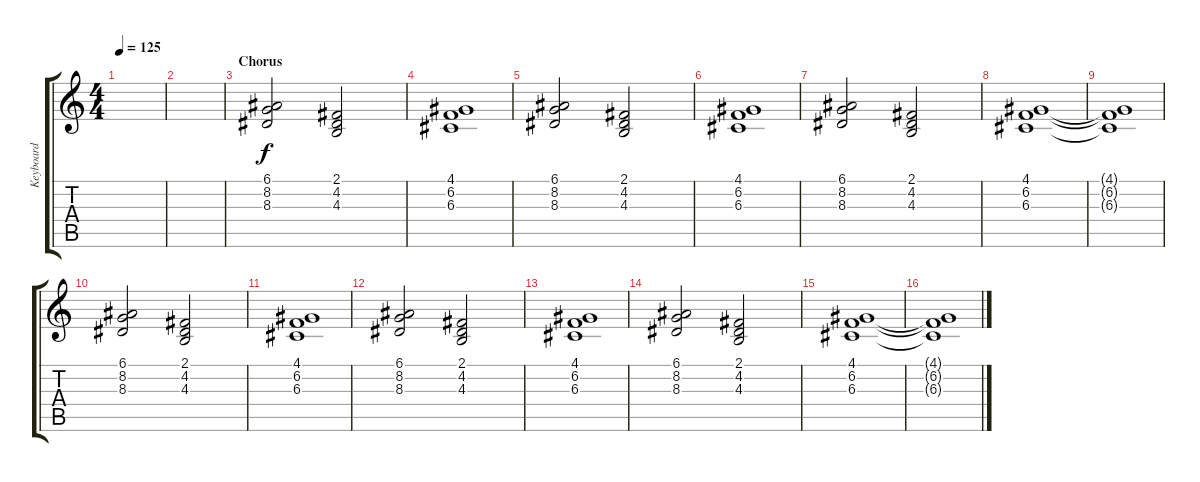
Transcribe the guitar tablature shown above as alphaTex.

\track ("Keyboard" "Keyboard") {instrument stringensemble1}
\staff {score tabs}
\tuning (E4 B3 G3 D3 A2 E2) {hide}
\ts (4 4)
\tempo 125
\clef g2
\ks c
|
|
\section ("" "Chorus")
(6.1 8.2 8.3).2 (2.1 4.2 4.3).2 |
(4.1 6.2 6.3).1 |
(6.1 8.2 8.3).2 (2.1 4.2 4.3).2 |
(4.1 6.2 6.3).1 |
(6.1 8.2 8.3).2 (2.1 4.2 4.3).2 |
(4.1 6.2 6.3).1 |
(4.1{t} 6.2{t} 6.3{t}).1 |
(6.1 8.2 8.3).2 (2.1 4.2 4.3).2 |
(4.1 6.2 6.3).1 |
(6.1 8.2 8.3).2 (2.1 4.2 4.3).2 |
(4.1 6.2 6.3).1 |
(6.1 8.2 8.3).2 (2.1 4.2 4.3).2 |
(4.1 6.2 6.3).1 |
(4.1{t} 6.2{t} 6.3{t}).1
